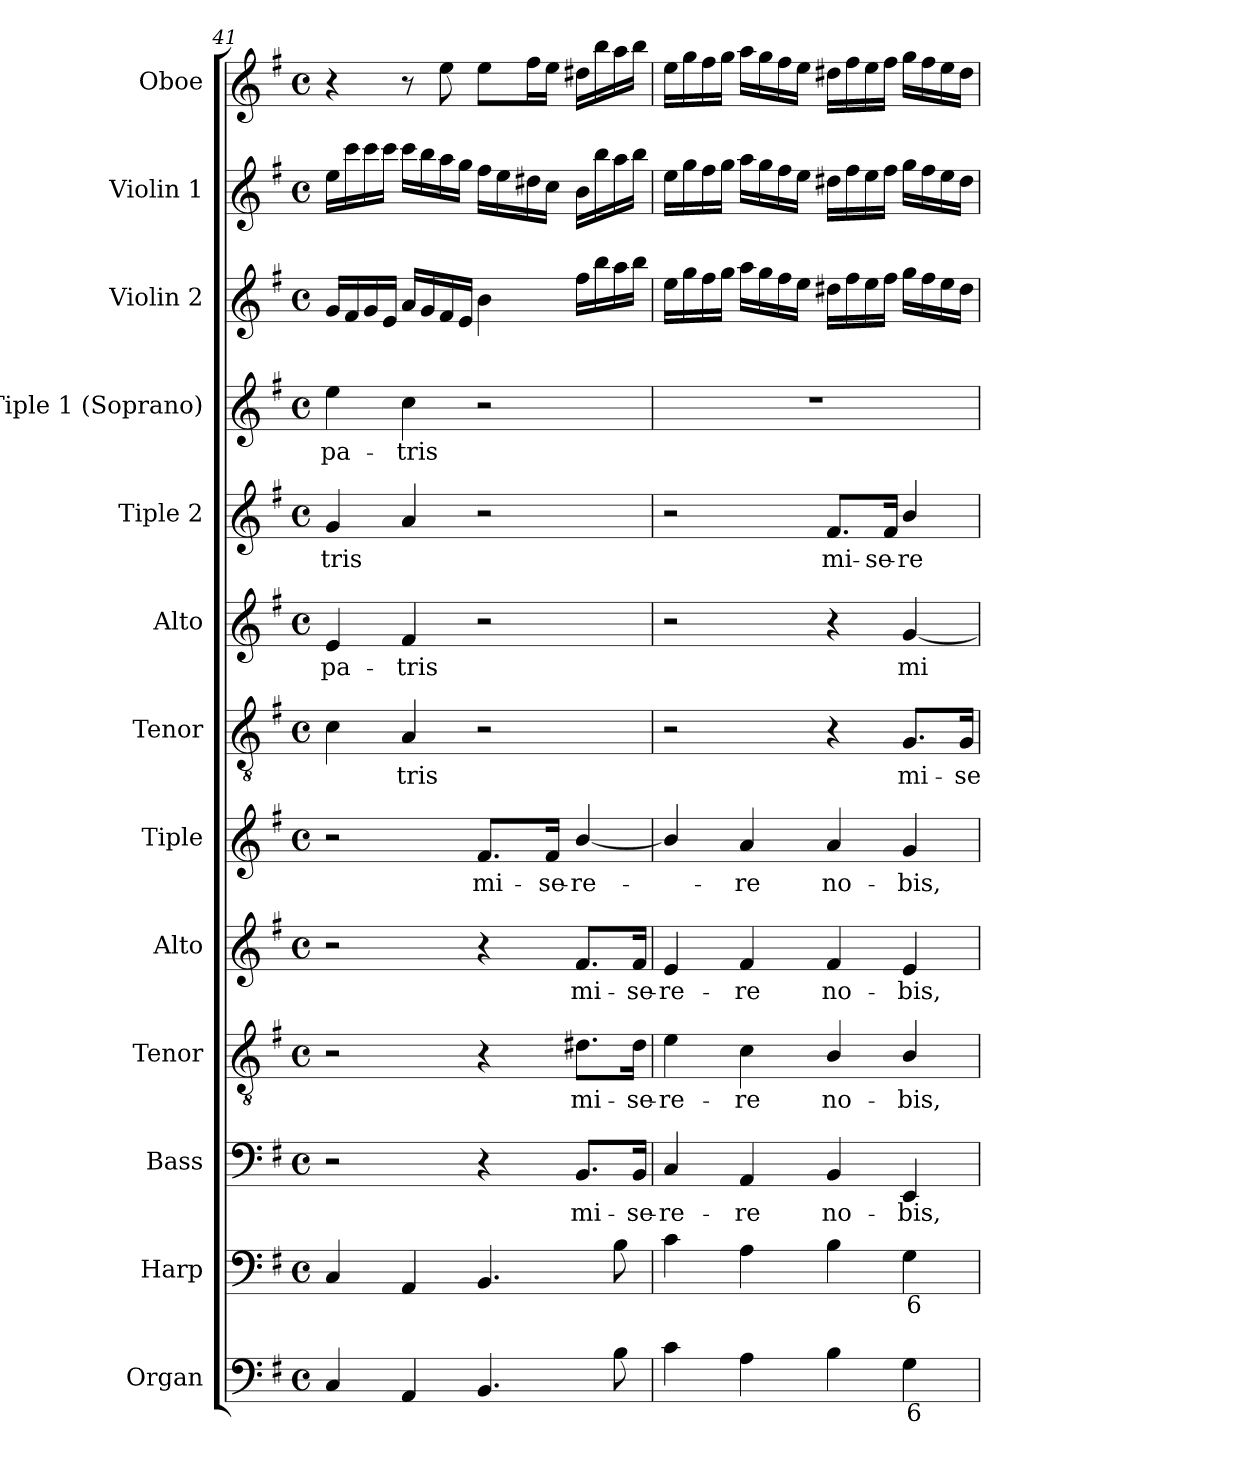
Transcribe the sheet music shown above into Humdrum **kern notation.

**kern	**kern	**kern	**text	**kern	**text	**kern	**text	**kern	**text	**kern	**text	**kern	**text	**kern	**text	**kern	**text	**kern	**kern	**kern
*part13	*part12	*part11	*part11	*part10	*part10	*part9	*part9	*part8	*part8	*part7	*part7	*part6	*part6	*part5	*part5	*part4	*part4	*part3	*part2	*part1
*staff13	*staff12	*staff11	*staff11	*staff10	*staff10	*staff9	*staff9	*staff8	*staff8	*staff7	*staff7	*staff6	*staff6	*staff5	*staff5	*staff4	*staff4	*staff3	*staff2	*staff1
*I"Organ	*I"Harp	*I"Bass	*	*I"Tenor	*	*I"Alto	*	*I"Tiple	*	*I"Tenor	*	*I"Alto	*	*I"Tiple 2	*	*I"Tiple 1 (Soprano)	*	*I"Violin 2	*I"Violin 1	*I"Oboe
*I'Org.	*I'Hp.	*I'B.	*	*I'T.	*	*I'A.	*	*	*	*I'T.	*	*I'A.	*	*	*	*I'S1.	*	*I'Vln. 2	*I'Vln. 1	*I'Ob.
!!LO:PB:g=z
*clefF4	*clefF4	*clefF4	*	*clefGv2	*	*clefG2	*	*clefG2	*	*clefGv2	*	*clefG2	*	*clefG2	*	*clefG2	*	*clefG2	*clefG2	*clefG2
*	*	*	*	*ITrd7c12	*	*	*	*	*	*ITrd7c12	*	*	*	*	*	*	*	*	*	*
*k[f#]	*k[f#]	*k[f#]	*	*k[f#]	*	*k[f#]	*	*k[f#]	*	*k[f#]	*	*k[f#]	*	*k[f#]	*	*k[f#]	*	*k[f#]	*k[f#]	*k[f#]
*G:	*G:	*G:	*	*G:	*	*G:	*	*G:	*	*G:	*	*G:	*	*G:	*	*G:	*	*G:	*G:	*G:
*M4/4	*M4/4	*M4/4	*	*M4/4	*	*M4/4	*	*M4/4	*	*M4/4	*	*M4/4	*	*M4/4	*	*M4/4	*	*M4/4	*M4/4	*M4/4
*met(c)	*met(c)	*met(c)	*	*met(c)	*	*met(c)	*	*met(c)	*	*met(c)	*	*met(c)	*	*met(c)	*	*met(c)	*	*met(c)	*met(c)	*met(c)
=41	=41	=41	=41	=41	=41	=41	=41	=41	=41	=41	=41	=41	=41	=41	=41	=41	=41	=41	=41	=41
!	!	!	!	!	!	!	!	!	!	!	!	!	!LO:LY:b:color=#000000	!	!	!	!	!	!	!
!	!	!	!	!	!	!	!	!	!	!	!	!	!	!	!LO:LY:b:color=#000000	!	!	!	!	!
!	!	!	!	!	!	!	!	!	!	!	!	!	!	!	!	!	!LO:LY:b:color=#000000	!	!	!
4Ci/	4Ci/	2r	.	2r	.	2r	.	2r	.	4Ci\	.	4ei/	pa-	4gi/	-tris	4eei\	pa-	16gi/LL	16eei\LL	4r
.	.	.	.	.	.	.	.	.	.	.	.	.	.	.	.	.	.	16f#i/	16ccci\	.
.	.	.	.	.	.	.	.	.	.	.	.	.	.	.	.	.	.	16gi/	16ccci\	.
.	.	.	.	.	.	.	.	.	.	.	.	.	.	.	.	.	.	16ei/JJ	16ccci\JJ	.
!	!	!	!	!	!	!	!	!	!	!	!LO:LY:b:color=#000000	!	!	!	!	!	!	!	!	!
!	!	!	!	!	!	!	!	!	!	!	!	!	!LO:LY:b:color=#000000	!	!	!	!	!	!	!
!	!	!	!	!	!	!	!	!	!	!	!	!	!	!	!	!	!LO:LY:b:color=#000000	!	!	!
4AAi/	4AAi/	.	.	.	.	.	.	.	.	4AAi/	-tris	4f#i/	-tris	4ai/	.	4cci\	-tris	16ai/LL	16ccci\LL	8r
.	.	.	.	.	.	.	.	.	.	.	.	.	.	.	.	.	.	16gi/	16bbi\	.
.	.	.	.	.	.	.	.	.	.	.	.	.	.	.	.	.	.	16f#i/	16aai\	8eei\
.	.	.	.	.	.	.	.	.	.	.	.	.	.	.	.	.	.	16ei/JJ	16ggi\JJ	.
!	!	!	!	!	!	!	!	!	!LO:LY:b:color=#000000	!	!	!	!	!	!	!	!	!	!	!
4.BBi/	4.BBi/	4r	.	4r	.	4r	.	8.f#i/L	mi-	2r	.	2r	.	2r	.	2r	.	4bi\	16ff#i\LL	8eei\L
.	.	.	.	.	.	.	.	.	.	.	.	.	.	.	.	.	.	.	16eei\	.
.	.	.	.	.	.	.	.	.	.	.	.	.	.	.	.	.	.	.	16dd#Xi\	16ff#i\L
!	!	!	!	!	!	!	!	!	!LO:LY:b:color=#000000	!	!	!	!	!	!	!	!	!	!	!
.	.	.	.	.	.	.	.	16f#i/Jk	-se-	.	.	.	.	.	.	.	.	.	16cci\JJ	16eei\JJ
!	!	!	!LO:LY:b:color=#000000	!	!	!	!	!	!	!	!	!	!	!	!	!	!	!	!	!
!	!	!	!	!	!LO:LY:b:color=#000000	!	!	!	!	!	!	!	!	!	!	!	!	!	!	!
!	!	!	!	!	!	!	!LO:LY:b:color=#000000	!	!	!	!	!	!	!	!	!	!	!	!	!
!	!	!	!	!	!	!	!	!	!LO:LY:b:color=#000000	!	!	!	!	!	!	!	!	!	!	!
.	.	8.BBi/L	mi-	8.D#Xi\L	mi-	8.f#i/L	mi-	[4bi/	-re-	.	.	.	.	.	.	.	.	16ff#i\LL	16bi\LL	16dd#Xi\LL
.	.	.	.	.	.	.	.	.	.	.	.	.	.	.	.	.	.	16bbi\	16bbi\	16bbi\
8Bi\	8Bi\	.	.	.	.	.	.	.	.	.	.	.	.	.	.	.	.	16aai\	16aai\	16aai\
!	!	!	!LO:LY:b:color=#000000	!	!	!	!	!	!	!	!	!	!	!	!	!	!	!	!	!
!	!	!	!	!	!LO:LY:b:color=#000000	!	!	!	!	!	!	!	!	!	!	!	!	!	!	!
!	!	!	!	!	!	!	!LO:LY:b:color=#000000	!	!	!	!	!	!	!	!	!	!	!	!	!
.	.	16BBi/Jk	-se-	16D#i\Jk	-se-	16f#i/Jk	-se-	.	.	.	.	.	.	.	.	.	.	16bbi\JJ	16bbi\JJ	16bbi\JJ
=42	=42	=42	=42	=42	=42	=42	=42	=42	=42	=42	=42	=42	=42	=42	=42	=42	=42	=42	=42	=42
!	!	!	!LO:LY:b:color=#000000	!	!	!	!	!	!	!	!	!	!	!	!	!	!	!	!	!
!	!	!	!	!	!LO:LY:b:color=#000000	!	!	!	!	!	!	!	!	!	!	!	!	!	!	!
!	!	!	!	!	!	!	!LO:LY:b:color=#000000	!	!	!	!	!	!	!	!	!	!	!	!	!
*^	*^	*	*	*	*	*	*	*	*	*	*	*	*	*	*	*	*	*	*	*
4ci\	2ryy	4ci\	2ryy	4Ci/	-re-	4Ei\	-re-	4ei/	-re-	4bi/]	.	2r	.	2r	.	2r	.	1r	.	16eei\LL	16eei\LL	16eei\LL
.	.	.	.	.	.	.	.	.	.	.	.	.	.	.	.	.	.	.	.	16ggi\	16ggi\	16ggi\
.	.	.	.	.	.	.	.	.	.	.	.	.	.	.	.	.	.	.	.	16ff#i\	16ff#i\	16ff#i\
.	.	.	.	.	.	.	.	.	.	.	.	.	.	.	.	.	.	.	.	16ggi\JJ	16ggi\JJ	16ggi\JJ
!	!	!	!	!	!LO:LY:b:color=#000000	!	!	!	!	!	!	!	!	!	!	!	!	!	!	!	!	!
!	!	!	!	!	!	!	!LO:LY:b:color=#000000	!	!	!	!	!	!	!	!	!	!	!	!	!	!	!
!	!	!	!	!	!	!	!	!	!LO:LY:b:color=#000000	!	!	!	!	!	!	!	!	!	!	!	!	!
!	!	!	!	!	!	!	!	!	!	!	!LO:LY:b:color=#000000	!	!	!	!	!	!	!	!	!	!	!
4Ai\	.	4Ai\	.	4AAi/	-re	4Ci\	-re	4f#i/	-re	4ai/	-re	.	.	.	.	.	.	.	.	16aai\LL	16aai\LL	16aai\LL
.	.	.	.	.	.	.	.	.	.	.	.	.	.	.	.	.	.	.	.	16ggi\	16ggi\	16ggi\
.	.	.	.	.	.	.	.	.	.	.	.	.	.	.	.	.	.	.	.	16ff#i\	16ff#i\	16ff#i\
.	.	.	.	.	.	.	.	.	.	.	.	.	.	.	.	.	.	.	.	16eei\JJ	16eei\JJ	16eei\JJ
!	!	!	!	!	!LO:LY:b:color=#000000	!	!	!	!	!	!	!	!	!	!	!	!	!	!	!	!	!
!	!	!	!	!	!	!	!LO:LY:b:color=#000000	!	!	!	!	!	!	!	!	!	!	!	!	!	!	!
!	!	!	!	!	!	!	!	!	!LO:LY:b:color=#000000	!	!	!	!	!	!	!	!	!	!	!	!	!
!	!	!	!	!	!	!	!	!	!	!	!LO:LY:b:color=#000000	!	!	!	!	!	!	!	!	!	!	!
!	!	!	!	!	!	!	!	!	!	!	!	!	!	!	!	!	!LO:LY:b:color=#000000	!	!	!	!	!
4Bi\	4ryy	4Bi\	4ryy	4BBi/	no-	4BBi/	no-	4f#i/	no-	4ai/	no-	4r	.	4r	.	8.f#i/L	mi-	.	.	16dd#Xi\LL	16dd#Xi\LL	16dd#Xi\LL
.	.	.	.	.	.	.	.	.	.	.	.	.	.	.	.	.	.	.	.	16ff#i\	16ff#i\	16ff#i\
.	.	.	.	.	.	.	.	.	.	.	.	.	.	.	.	.	.	.	.	16eei\	16eei\	16eei\
!	!	!	!	!	!	!	!	!	!	!	!	!	!	!	!	!	!LO:LY:b:color=#000000	!	!	!	!	!
.	.	.	.	.	.	.	.	.	.	.	.	.	.	.	.	16f#i/Jk	-se-	.	.	16ff#i\JJ	16ff#i\JJ	16ff#i\JJ
!	!	!	!	!	!LO:LY:b:color=#000000	!	!	!	!	!	!	!	!	!	!	!	!	!	!	!	!	!
!	!	!	!	!	!	!	!LO:LY:b:color=#000000	!	!	!	!	!	!	!	!	!	!	!	!	!	!	!
!	!	!	!	!	!	!	!	!	!LO:LY:b:color=#000000	!	!	!	!	!	!	!	!	!	!	!	!	!
!	!	!	!	!	!	!	!	!	!	!	!LO:LY:b:color=#000000	!	!	!	!	!	!	!	!	!	!	!
!	!	!	!	!	!	!	!	!	!	!	!	!	!LO:LY:b:color=#000000	!	!	!	!	!	!	!	!	!
!	!	!	!	!	!	!	!	!	!	!	!	!	!	!	!LO:LY:b:color=#000000	!	!	!	!	!	!	!
!	!	!	!	!	!	!	!	!	!	!	!	!	!	!	!	!	!LO:LY:b:color=#000000	!	!	!	!	!
4Gi\	16ryy	4Gi\	16ryy	4EEi/	-bis,	4BBi/	-bis,	4ei/	-bis,	4gi/	-bis,	8.GGi/L	mi-	[4gi/	mi-	4bi/	-re-	.	.	16ggi\LL	16ggi\LL	16ggi\LL
!	!	!	!LO:TX:b:rj:t=6	!	!	!	!	!	!	!	!	!	!	!	!	!	!	!	!	!	!	!
!	!LO:TX:b:rj:t=6	!	!	!	!	!	!	!	!	!	!	!	!	!	!	!	!	!	!	!	!	!
.	8.ryy	.	8.ryy	.	.	.	.	.	.	.	.	.	.	.	.	.	.	.	.	16ff#i\	16ff#i\	16ff#i\
.	.	.	.	.	.	.	.	.	.	.	.	.	.	.	.	.	.	.	.	16eei\	16eei\	16eei\
!	!	!	!	!	!	!	!	!	!	!	!	!	!LO:LY:b:color=#000000	!	!	!	!	!	!	!	!	!
.	.	.	.	.	.	.	.	.	.	.	.	16GGi/Jk	-se-	.	.	.	.	.	.	16dd#i\JJ	16dd#i\JJ	16dd#i\JJ
*v	*v	*	*	*	*	*	*	*	*	*	*	*	*	*	*	*	*	*	*	*	*	*
*	*v	*v	*	*	*	*	*	*	*	*	*	*	*	*	*	*	*	*	*	*	*
=	=	=	=	=	=	=	=	=	=	=	=	=	=	=	=	=	=	=	=	=
*-	*-	*-	*-	*-	*-	*-	*-	*-	*-	*-	*-	*-	*-	*-	*-	*-	*-	*-	*-	*-
